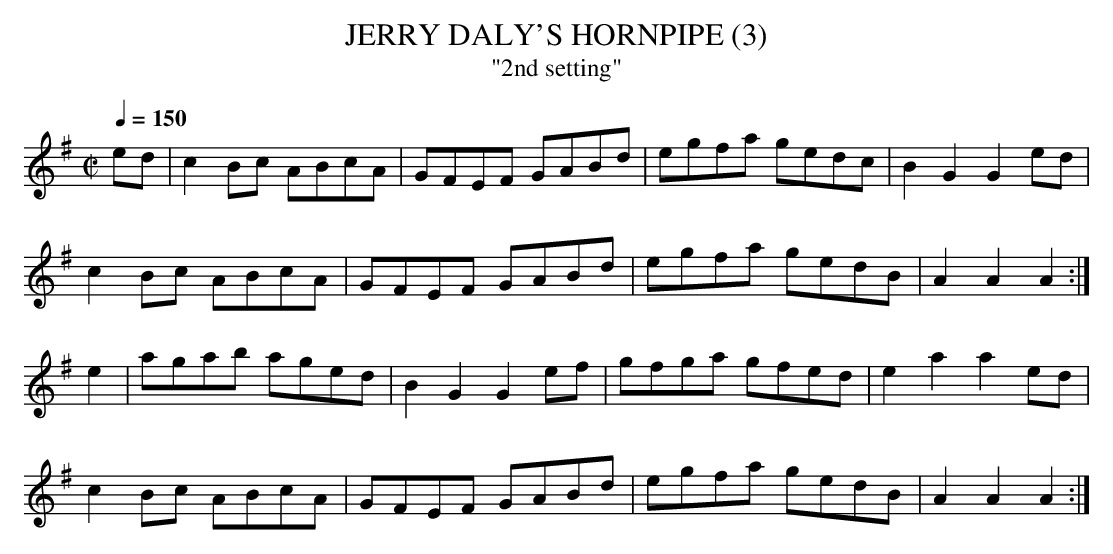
X:1
T:JERRY DALY'S HORNPIPE (3)
T:"2nd setting"
Q:1/4=150
M:C|
L:1/8
K:Ador
ed|c2Bc ABcA|GFEF GABd|egfa gedc|B2G2 G2ed|
c2Bc ABcA|GFEF GABd|egfa gedB|A2A2A2:|
e2|agab aged|B2G2 G2ef|gfga gfed|e2a2 a2ed|
c2Bc ABcA|GFEF GABd|egfa gedB|A2A2A2:|
